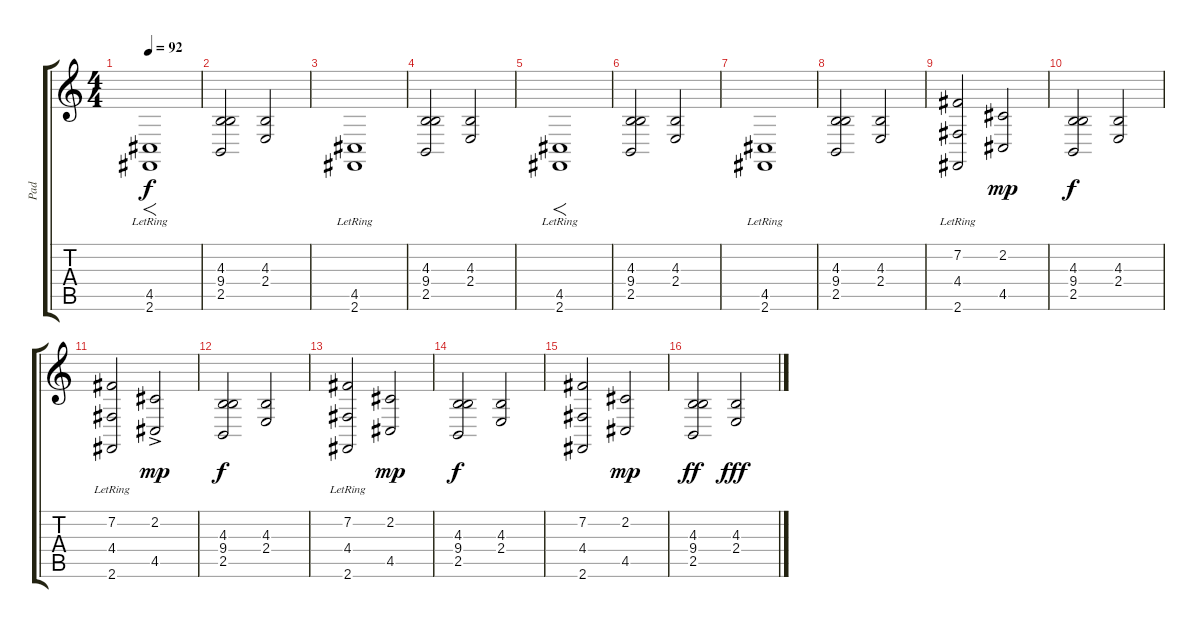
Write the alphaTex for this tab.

\track ("Pad" "Pad") {instrument cello}
\staff {score tabs}
\tuning (E4 B3 G3 D3 A2 E2) {hide}
\ts (4 4)
\tempo 92
\clef g2
\ks c
(4.5{lr} 2.6{lr}).1{f dy f} |
(4.3 9.4 2.5).2 (4.3 2.4).2 |
(4.5{lr} 2.6{lr}).1 |
(4.3 9.4 2.5).2 (4.3 2.4).2 |
(4.5{lr} 2.6{lr}).1{f} |
(4.3 9.4 2.5).2 (4.3 2.4).2 |
(4.5{lr} 2.6{lr}).1 |
(4.3 9.4 2.5).2 (4.3 2.4).2 |
(7.2{lr} 4.4{lr} 2.6{lr}).2 (2.2 4.5).2{dy mp} |
(4.3 9.4 2.5).2{dy f} (4.3 2.4).2 |
(7.2{lr} 4.4{lr} 2.6{lr}).2 (2.2{ac} 4.5).2{dy mp} |
(4.3 9.4 2.5).2{dy f} (4.3 2.4).2 |
(7.2{lr} 4.4{lr} 2.6{lr}).2 (2.2 4.5).2{dy mp} |
(4.3 9.4 2.5).2{dy f} (4.3 2.4).2 |
(7.2 4.4 2.6).2 (2.2 4.5).2{dy mp} |
(4.3 9.4 2.5).2{dy ff} (4.3 2.4).2{dy fff}
